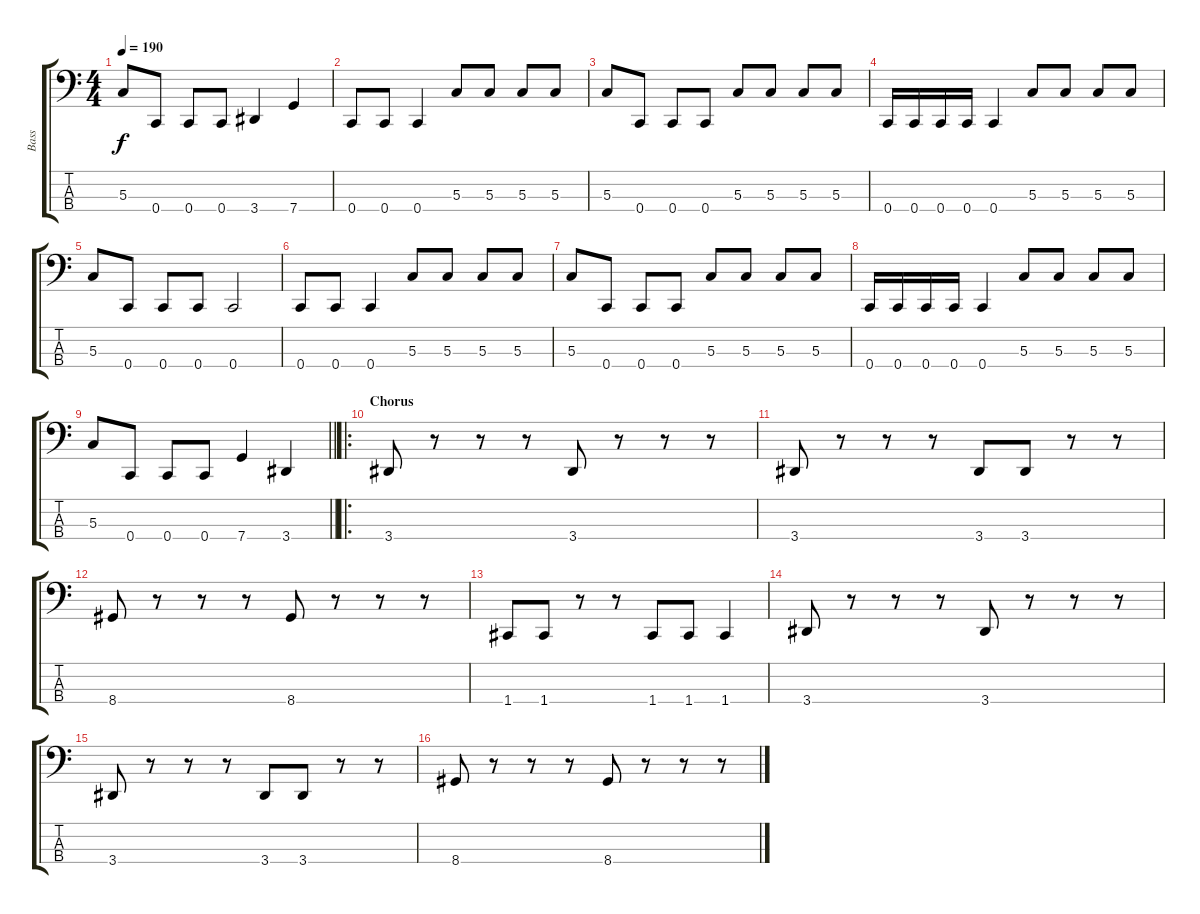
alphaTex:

\track ("Bass" "Bass") {instrument electricbassfinger}
\staff {score tabs}
\tuning (F2 C2 G1 C1) {hide}
\ts (4 4)
\tempo 190
\clef f4
\ks c
5.3.8{dy f} 0.4.8 0.4.8 0.4.8 3.4.4 7.4.4 |
0.4.8 0.4.8 0.4.4 5.3.8 5.3.8 5.3.8 5.3.8 |
5.3.8 0.4.8 0.4.8 0.4.8 5.3.8 5.3.8 5.3.8 5.3.8 |
0.4.16 0.4.16 0.4.16 0.4.16 0.4.4 5.3.8 5.3.8 5.3.8 5.3.8 |
5.3.8 0.4.8 0.4.8 0.4.8 0.4.2 |
0.4.8 0.4.8 0.4.4 5.3.8 5.3.8 5.3.8 5.3.8 |
5.3.8 0.4.8 0.4.8 0.4.8 5.3.8 5.3.8 5.3.8 5.3.8 |
0.4.16 0.4.16 0.4.16 0.4.16 0.4.4 5.3.8 5.3.8 5.3.8 5.3.8 |
\barLineRight lightlight
5.3.8 0.4.8 0.4.8 0.4.8 7.4.4 3.4.4 |
\ro
\section ("" "Chorus")
3.4.8 r.8 r.8 r.8 3.4.8 r.8 r.8 r.8 |
3.4.8 r.8 r.8 r.8 3.4.8 3.4.8 r.8 r.8 |
8.4.8 r.8 r.8 r.8 8.4.8 r.8 r.8 r.8 |
1.4.8 1.4.8 r.8 r.8 1.4.8 1.4.8 1.4.4 |
3.4.8 r.8 r.8 r.8 3.4.8 r.8 r.8 r.8 |
3.4.8 r.8 r.8 r.8 3.4.8 3.4.8 r.8 r.8 |
8.4.8 r.8 r.8 r.8 8.4.8 r.8 r.8 r.8
